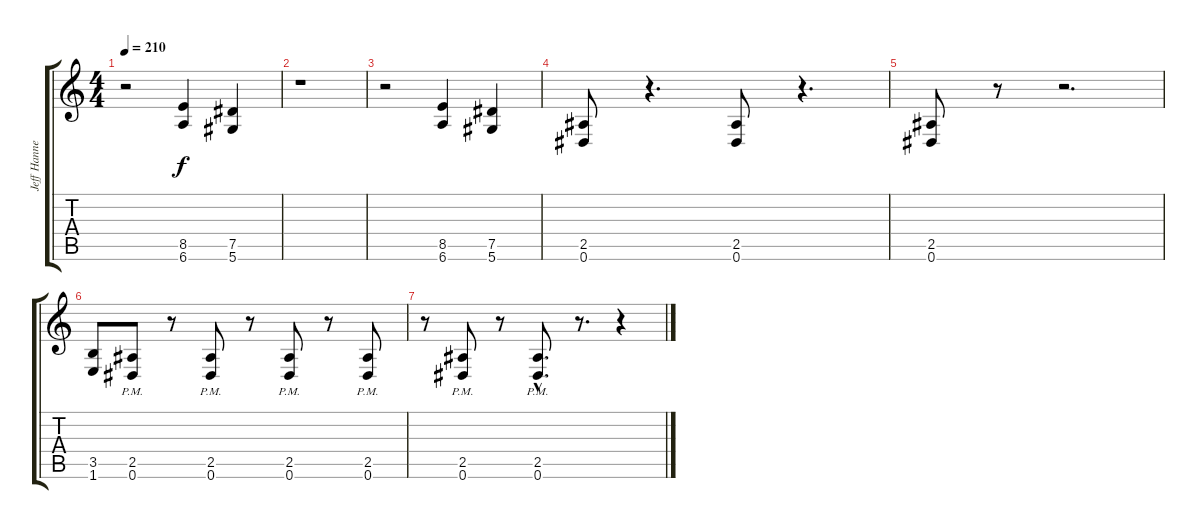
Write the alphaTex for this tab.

\track ("Jeff Hanneman" "Jeff Hanne") {instrument distortionguitar}
\staff {score tabs}
\tuning (Eb4 Bb3 Gb3 Db3 Ab2 Eb2) {hide}
\ts (4 4)
\tempo 210
\clef g2
\ks c
r.2{dy f} (8.5 6.6).4 (7.5 5.6).4 |
r.1 |
r.2 (8.5 6.6).4 (7.5 5.6).4 |
(2.5 0.6).8 r.4{d} (2.5 0.6).8 r.4{d} |
(2.5 0.6).8 r.8 r.2{d} |
(3.5 1.6).8 (2.5{pm} 0.6{pm}).8 r.8 (2.5{pm} 0.6{pm}).8 r.8 (2.5{pm} 0.6{pm}).8 r.8 (2.5{pm} 0.6{pm}).8 |
r.8 (2.5{pm} 0.6{pm}).8 r.8 (2.5{hac pm} 0.6{hac pm}).8{d} r.8{d} r.4
